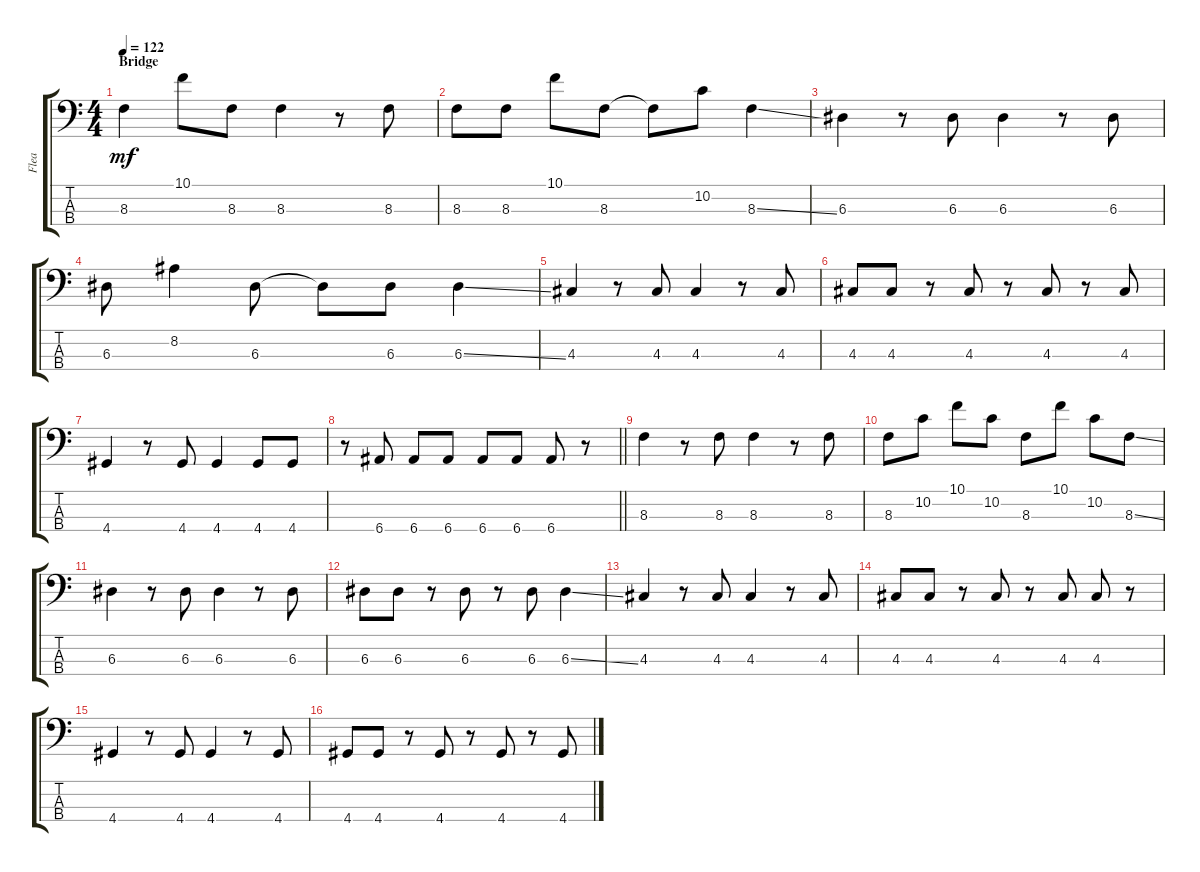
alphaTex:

\track ("Flea" "Flea") {instrument electricbassfinger}
\staff {score tabs}
\tuning (G2 D2 A1 E1) {hide}
\ts (4 4)
\section ("" "Bridge")
\tempo 122
\clef f4
\ks c
8.3.4{dy mf} 10.1.8 8.3.8 8.3.4 r.8 8.3.8 |
8.3.8 8.3.8 10.1.8 8.3.8 8.3{t}.8 10.2.8 8.3{ss}.4 |
6.3.4 r.8 6.3.8 6.3.4 r.8 6.3.8 |
6.3.8 8.2.4 6.3.8 6.3{t}.8 6.3.8 6.3{ss}.4 |
4.3.4 r.8 4.3.8 4.3.4 r.8 4.3.8 |
4.3.8 4.3.8 r.8 4.3.8 r.8 4.3.8 r.8 4.3.8 |
4.4.4 r.8 4.4.8 4.4.4 4.4.8 4.4.8 |
\barLineRight lightlight
r.8 6.4.8 6.4.8 6.4.8 6.4.8 6.4.8 6.4.8 r.8 |
8.3.4 r.8 8.3.8 8.3.4 r.8 8.3.8 |
8.3.8 10.2.8 10.1.8 10.2.8 8.3.8 10.1.8 10.2.8 8.3{ss}.8 |
6.3.4 r.8 6.3.8 6.3.4 r.8 6.3.8 |
6.3.8 6.3.8 r.8 6.3.8 r.8 6.3.8 6.3{ss}.4 |
4.3.4 r.8 4.3.8 4.3.4 r.8 4.3.8 |
4.3.8 4.3.8 r.8 4.3.8 r.8 4.3.8 4.3.8 r.8 |
4.4.4 r.8 4.4.8 4.4.4 r.8 4.4.8 |
4.4.8 4.4.8 r.8 4.4.8 r.8 4.4.8 r.8 4.4.8
